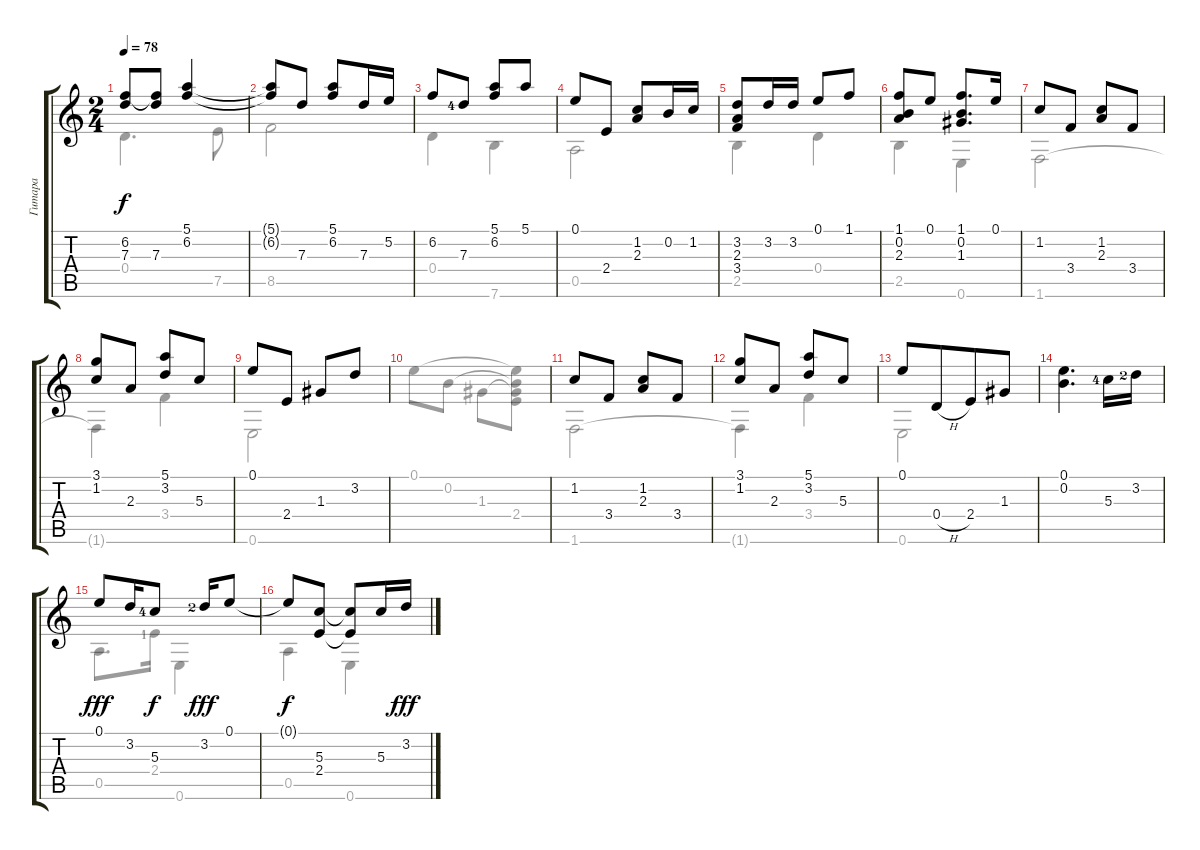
\track ("Гитара" "Гитара") {instrument acousticguitarnylon}
\staff {score tabs}
\tuning (E4 B3 G3 D3 A2 E2) {hide}
\voice
\ts (2 4)
\tempo 78
\clef g2
\ks c
(6.2 7.3).8{dy f} (6.2{t} 7.3).8 (5.1 6.2).4 |
(5.1{t} 6.2{t}).8 7.3.8 (5.1 6.2).8 7.3.16 5.2.16 |
6.2.8 7.3{lf 5}.8 (5.1 6.2).8 5.1.8 |
0.1.8 2.4.8 (1.2 2.3).8 0.2.16 1.2.16 |
(3.2 2.3 3.4).8 3.2.16 3.2.16 0.1.8 1.1.8 |
(1.1 0.2 2.3).8 0.1.8 (1.1 0.2 1.3).8{d} 0.1.16 |
1.2.8 3.4.8 (1.2 2.3).8 3.4.8 |
(3.1 1.2).8 2.3.8 (5.1 3.2).8 5.3.8 |
0.1.8 2.4.8 1.3.8 3.2.8 |
|
1.2.8 3.4.8 (1.2 2.3).8 3.4.8 |
(3.1 1.2).8 2.3.8 (5.1 3.2).8 5.3.8 |
0.1.8 0.4{h}.8{beam merge} 2.4.8 1.3.8 |
(0.1 0.2).4{d} 5.3{lf 5}.16 3.2{lf 3}.16 |
0.1.8{dy fff} 3.2.16 5.3{lf 5}.8{dy f} 3.2{lf 3}.16{dy fff} 0.1.8 |
0.1{t}.8{dy f} (5.3 2.4).8 (5.3{t} 2.4{t}).8 5.3.16 3.2.16{dy fff}
\voice
\clef g2
\ottava regular
\simile none
\ks c
0.4.4{d dy f} 7.5.8 |
8.5.2 |
0.4.4 7.6.4 |
0.5.2 |
2.5.4 0.4.4 |
2.5.4 0.6.4 |
1.6.2 |
1.6{t}.4 3.4.4 |
0.6.2 |
0.1.8 0.2.8 1.3.8 (0.1{t} 0.2{t} 1.3{t} 2.4).8 |
1.6.2 |
1.6{t}.4 3.4.4 |
0.6.2 |
|
0.5.8{d} 2.4{lf 2}.16 0.6.4 |
0.5.4 0.6.4
